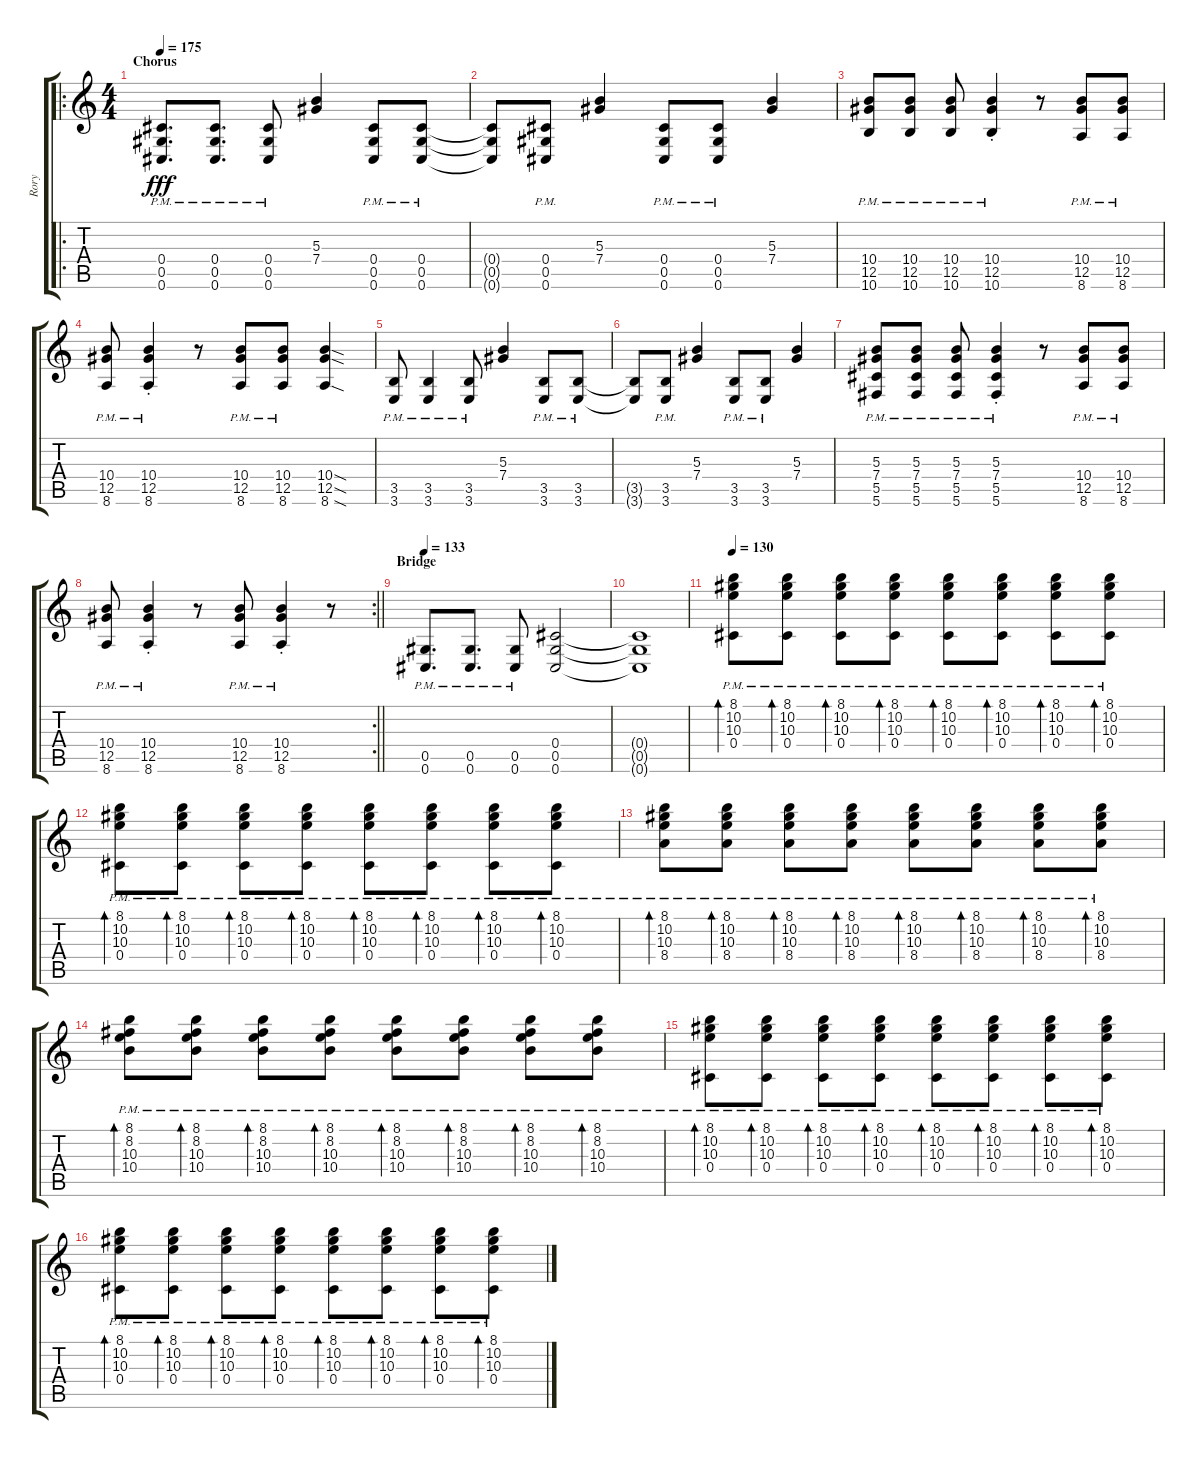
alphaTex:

\track ("Rory" "Rory") {instrument distortionguitar}
\staff {score tabs}
\tuning (Eb4 Bb3 Gb3 Db3 Ab2 Db2) {hide}
\ro
\ts (4 4)
\section ("" "Chorus")
\tempo 175
\clef g2
\ks c
(0.4{pm} 0.5{pm} 0.6{pm}).8{d dy fff} (0.4{pm} 0.5{pm} 0.6{pm}).8{d} (0.4{pm} 0.5{pm} 0.6{pm}).8 (5.3 7.4).4 (0.4{pm} 0.5{pm} 0.6{pm}).8 (0.4{pm} 0.5{pm} 0.6{pm}).8 |
(0.4{t} 0.5{t} 0.6{t}).8 (0.4{pm} 0.5{pm} 0.6{pm}).8 (5.3 7.4).4 (0.4{pm} 0.5{pm} 0.6{pm}).8 (0.4{pm} 0.5{pm} 0.6{pm}).8 (5.3 7.4).4 |
(10.4{pm} 12.5{pm} 10.6{pm}).8 (10.4{pm} 12.5{pm} 10.6{pm}).8 (10.4{pm} 12.5{pm} 10.6{pm}).8 (10.4{pm st} 12.5{pm st} 10.6{pm st}).4 r.8 (10.4{pm} 12.5{pm} 8.6{pm}).8 (10.4{pm} 12.5{pm} 8.6{pm}).8 |
(10.4{pm} 12.5{pm} 8.6{pm}).8 (10.4{pm st} 12.5{pm st} 8.6{pm st}).4 r.8 (10.4{pm} 12.5{pm} 8.6{pm}).8 (10.4{pm} 12.5{pm} 8.6{pm}).8 (10.4{sod} 12.5{sod} 8.6{sod}).4 |
(3.5 3.6{pm}).8 (3.5{pm} 3.6{pm}).4 (3.5{pm} 3.6{pm}).8 (5.3 7.4).4 (3.5{pm} 3.6{pm}).8 (3.5{pm} 3.6{pm}).8 |
(3.5{t} 3.6{t}).8 (3.5{pm} 3.6{pm}).8 (5.3 7.4).4 (3.5{pm} 3.6{pm}).8 (3.5{pm} 3.6{pm}).8 (5.3 7.4).4 |
(5.3{pm} 7.4{pm} 5.5{pm} 5.6{pm}).8 (5.3{pm} 7.4{pm} 5.5{pm} 5.6{pm}).8 (5.3{pm} 7.4{pm} 5.5{pm} 5.6{pm}).8 (5.3{pm} 7.4{pm st} 5.5{pm st} 5.6{pm st}).4 r.8 (10.4{pm} 12.5{pm} 8.6{pm}).8 (10.4{pm} 12.5{pm} 8.6{pm}).8 |
\rc 2
\barLineRight lightlight
(10.4{pm} 12.5{pm} 8.6{pm}).8 (10.4{pm st} 12.5{pm st} 8.6{pm st}).4 r.8 (10.4{pm} 12.5{pm} 8.6{pm}).8 (10.4{pm st} 12.5{pm st} 8.6{pm st}).4 r.8 |
\section ("" "Bridge")
\tempo 133
(0.5{pm} 0.6{pm}).8{d} (0.5{pm} 0.6{pm}).8{d} (0.5{pm} 0.6{pm}).8 (0.4 0.5 0.6).2 |
(0.4{t} 0.5{t} 0.6{t}).1 |
\tempo 130
(8.1{pm} 10.2{pm} 10.3{pm} 0.4{pm}).8{bd 480 instrument electricguitarclean} (8.1{pm} 10.2{pm} 10.3{pm} 0.4{pm}).8{bd 480} (8.1{pm} 10.2{pm} 10.3{pm} 0.4{pm}).8{bd 480} (8.1{pm} 10.2{pm} 10.3{pm} 0.4{pm}).8{bd 480} (8.1{pm} 10.2{pm} 10.3{pm} 0.4{pm}).8{bd 480} (8.1{pm} 10.2{pm} 10.3{pm} 0.4{pm}).8{bd 480} (8.1{pm} 10.2{pm} 10.3{pm} 0.4{pm}).8{bd 480} (8.1{pm} 10.2{pm} 10.3{pm} 0.4{pm}).8{bd 480} |
(8.1{pm} 10.2{pm} 10.3{pm} 0.4{pm}).8{bd 480} (8.1{pm} 10.2{pm} 10.3{pm} 0.4{pm}).8{bd 480} (8.1{pm} 10.2{pm} 10.3{pm} 0.4{pm}).8{bd 480} (8.1{pm} 10.2{pm} 10.3{pm} 0.4{pm}).8{bd 480} (8.1{pm} 10.2{pm} 10.3{pm} 0.4{pm}).8{bd 480} (8.1{pm} 10.2{pm} 10.3{pm} 0.4{pm}).8{bd 480} (8.1{pm} 10.2{pm} 10.3{pm} 0.4{pm}).8{bd 480} (8.1{pm} 10.2{pm} 10.3{pm} 0.4{pm}).8{bd 480} |
(8.1{pm} 10.2{pm} 10.3{pm} 8.4{pm}).8{bd 480} (8.1{pm} 10.2{pm} 10.3{pm} 8.4{pm}).8{bd 480} (8.1{pm} 10.2{pm} 10.3{pm} 8.4{pm}).8{bd 480} (8.1{pm} 10.2{pm} 10.3{pm} 8.4{pm}).8{bd 480} (8.1{pm} 10.2{pm} 10.3{pm} 8.4{pm}).8{bd 480} (8.1{pm} 10.2{pm} 10.3{pm} 8.4{pm}).8{bd 480} (8.1{pm} 10.2{pm} 10.3{pm} 8.4{pm}).8{bd 480} (8.1{pm} 10.2{pm} 10.3{pm} 8.4{pm}).8{bd 480} |
(8.1{pm} 8.2{pm} 10.3{pm} 10.4{pm}).8{bd 480} (8.1{pm} 8.2{pm} 10.3{pm} 10.4{pm}).8{bd 480} (8.1{pm} 8.2{pm} 10.3{pm} 10.4{pm}).8{bd 480} (8.1{pm} 8.2{pm} 10.3{pm} 10.4{pm}).8{bd 480} (8.1{pm} 8.2{pm} 10.3{pm} 10.4{pm}).8{bd 480} (8.1{pm} 8.2{pm} 10.3{pm} 10.4{pm}).8{bd 480} (8.1{pm} 8.2{pm} 10.3{pm} 10.4{pm}).8{bd 480} (8.1{pm} 8.2{pm} 10.3{pm} 10.4{pm}).8{bd 480} |
(8.1{pm} 10.2{pm} 10.3{pm} 0.4{pm}).8{bd 480} (8.1{pm} 10.2{pm} 10.3{pm} 0.4{pm}).8{bd 480} (8.1{pm} 10.2{pm} 10.3{pm} 0.4{pm}).8{bd 480} (8.1{pm} 10.2{pm} 10.3{pm} 0.4{pm}).8{bd 480} (8.1{pm} 10.2{pm} 10.3{pm} 0.4{pm}).8{bd 480} (8.1{pm} 10.2{pm} 10.3{pm} 0.4{pm}).8{bd 480} (8.1{pm} 10.2{pm} 10.3{pm} 0.4{pm}).8{bd 480} (8.1{pm} 10.2{pm} 10.3{pm} 0.4{pm}).8{bd 480} |
(8.1{pm} 10.2{pm} 10.3{pm} 0.4{pm}).8{bd 480} (8.1{pm} 10.2{pm} 10.3{pm} 0.4{pm}).8{bd 480} (8.1{pm} 10.2{pm} 10.3{pm} 0.4{pm}).8{bd 480} (8.1{pm} 10.2{pm} 10.3{pm} 0.4{pm}).8{bd 480} (8.1{pm} 10.2{pm} 10.3{pm} 0.4{pm}).8{bd 480} (8.1{pm} 10.2{pm} 10.3{pm} 0.4{pm}).8{bd 480} (8.1{pm} 10.2{pm} 10.3{pm} 0.4{pm}).8{bd 480} (8.1{pm} 10.2{pm} 10.3{pm} 0.4{pm}).8{bd 480}
